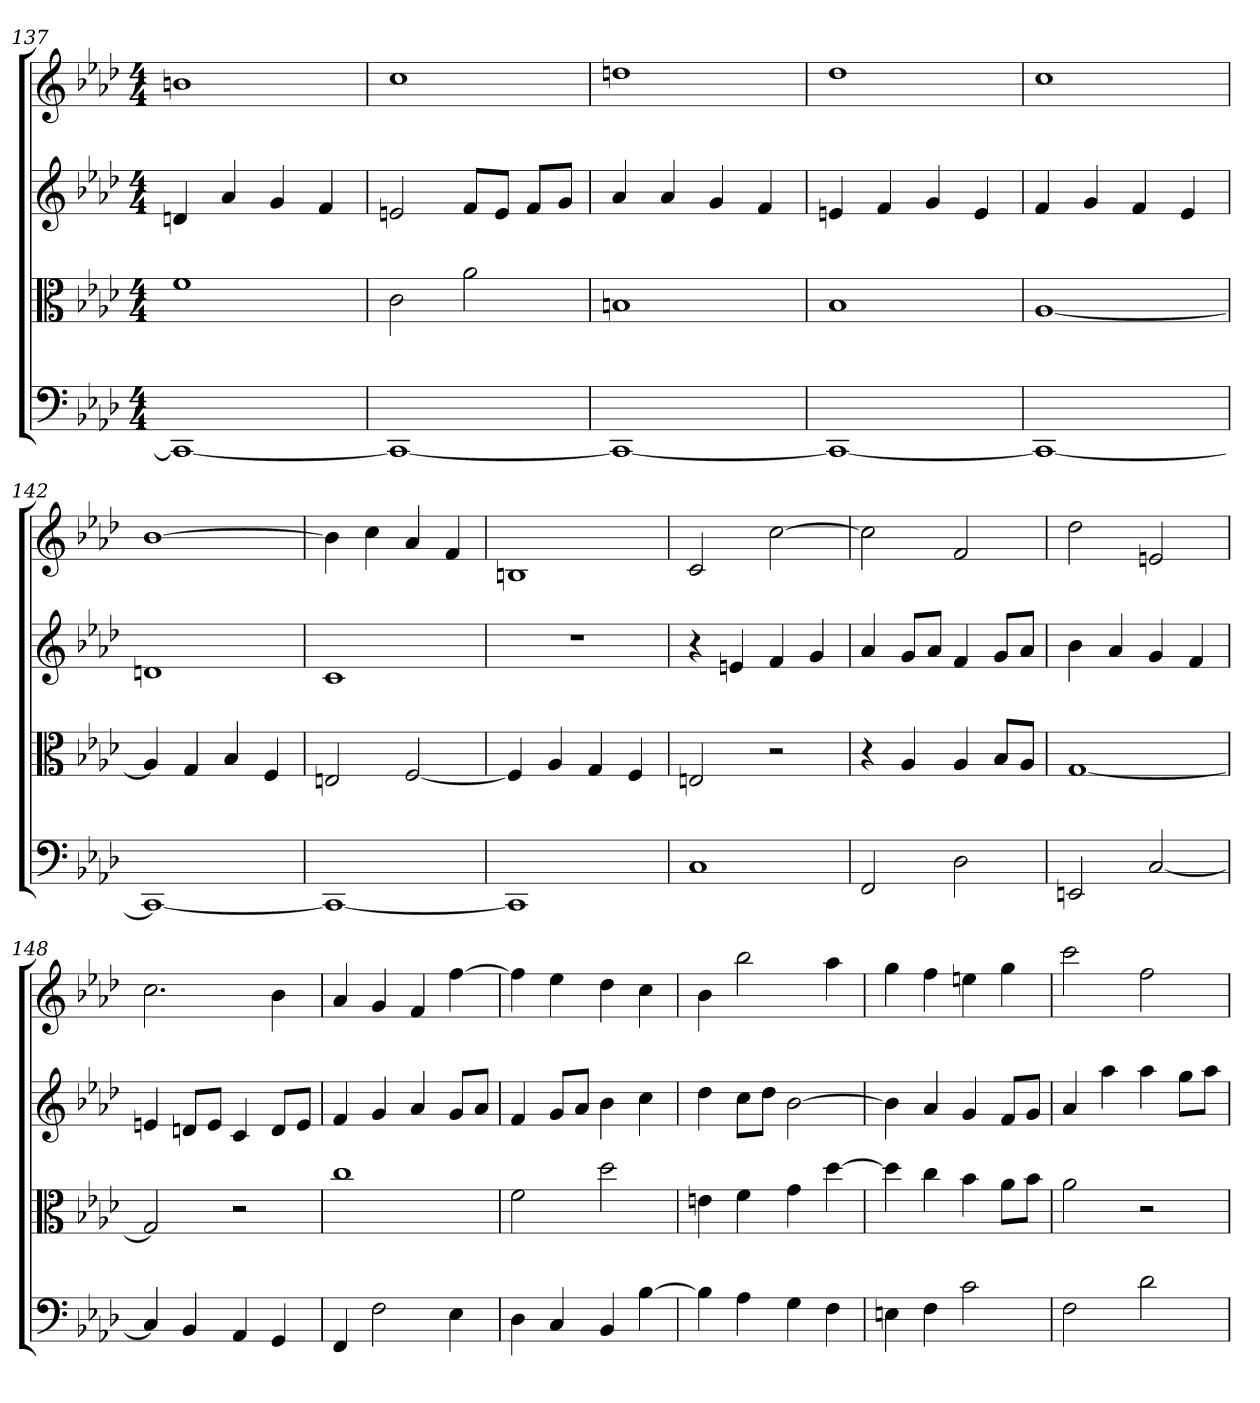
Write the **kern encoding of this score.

**kern	**kern	**kern	**kern
*part4	*part3	*part2	*part1
*staff4	*staff3	*staff2	*staff1
*clefF4	*clefC3	*clefG2	*clefG2
*k[b-e-a-d-]	*k[b-e-a-d-]	*k[b-e-a-d-]	*k[b-e-a-d-]
*f:	*f:	*f:	*f:
*M4/4	*M4/4	*M4/4	*M4/4
=137	=137	=137	=137
1CC_	1f	4dn	1bn
.	.	4a-	.
.	.	4g	.
.	.	4f	.
=138	=138	=138	=138
1CC_	2c	2en	1cc
.	2a-	8f/L	.
.	.	8e/J	.
.	.	8f/L	.
.	.	8g/J	.
=139	=139	=139	=139
1CC_	1Bn	4a-	1ddn
.	.	4a-	.
.	.	4g	.
.	.	4f	.
=140	=140	=140	=140
1CC_	1B-	4en	1dd-
.	.	4f	.
.	.	4g	.
.	.	4e	.
=141	=141	=141	=141
1CC_	[1A-	4f	1cc
.	.	4g	.
.	.	4f	.
.	.	4e-	.
=142	=142	=142	=142
1CC_	4A-]	1dn	[1b-
.	4G	.	.
.	4B-	.	.
.	4F	.	.
=143	=143	=143	=143
1CC_	2En	1c	4b-]
.	.	.	4cc
.	[2F	.	4a-
.	.	.	4f
=144	=144	=144	=144
1CC]	4F]	1r	1Bn
.	4A-	.	.
.	4G	.	.
.	4F	.	.
=145	=145	=145	=145
1C	2En	4r	2c
.	.	4en	.
.	2r	4f	[2cc
.	.	4g	.
=146	=146	=146	=146
2FF	4r	4a-	2cc]
.	4A-	8g/L	.
.	.	8a-/J	.
2D-	4A-	4f	2f
.	8B-/L	8g/L	.
.	8A-/J	8a-/J	.
=147	=147	=147	=147
2EEn	[1G	4b-	2dd-
.	.	4a-	.
[2C	.	4g	2en
.	.	4f	.
=148	=148	=148	=148
4C]	2G]	4en	2.cc
4BB-	.	8dn/L	.
.	.	8e/J	.
4AA-	2r	4c	.
4GG	.	8d/L	4b-
.	.	8e/J	.
=149	=149	=149	=149
4FF	1cc	4f	4a-
2F	.	4g	4g
.	.	4a-	4f
4E-	.	8g/L	[4ff
.	.	8a-/J	.
=150	=150	=150	=150
4D-	2f	4f	4ff]
4C	.	8g/L	4ee-
.	.	8a-/J	.
4BB-	2dd-	4b-	4dd-
[4B-	.	4cc	4cc
=151	=151	=151	=151
4B-]	4en	4dd-	4b-
4A-	4f	8cc\L	2bb-
.	.	8dd-\J	.
4G	4g	[2b-	.
4F	[4dd-	.	4aa-
=152	=152	=152	=152
4En	4dd-]	4b-]	4gg
4F	4cc	4a-	4ff
2c	4b-	4g	4een
.	8a-\L	8f/L	4gg
.	8b-\J	8g/J	.
=153	=153	=153	=153
2F	2a-	4a-	2ccc
.	.	4aa-	.
2d-	2r	4aa-	2ff
.	.	8gg\L	.
.	.	8aa-\J	.
=	=	=	=
*-	*-	*-	*-
